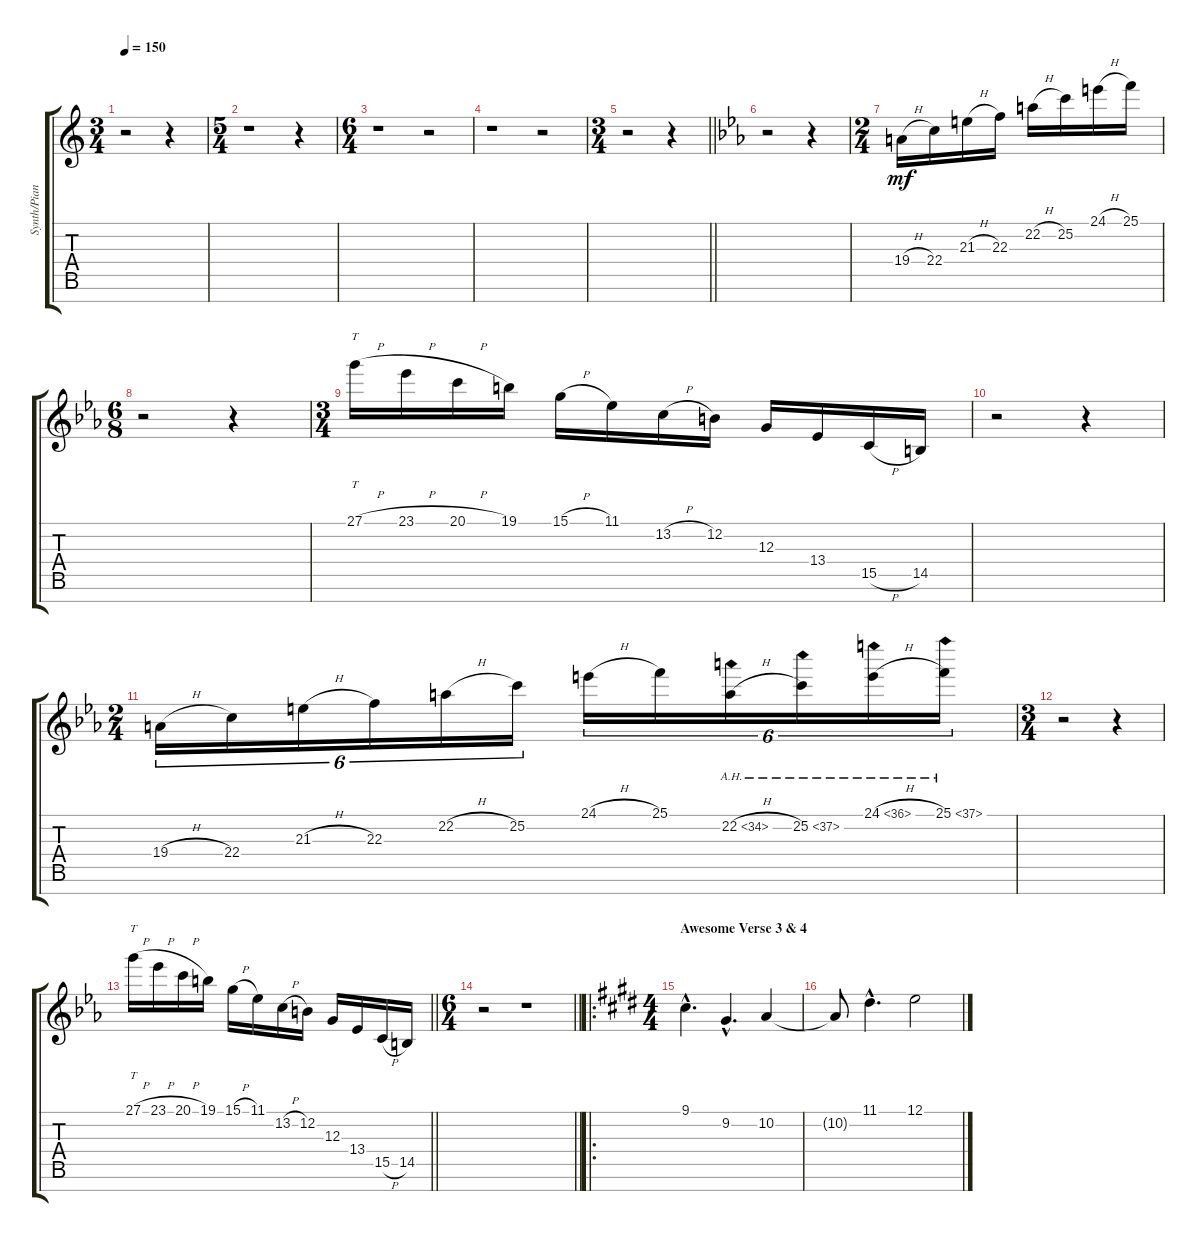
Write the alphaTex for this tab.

\track ("Synth/Piano" "Synth/Pian") {instrument vibraphone}
\staff {score tabs}
\tuning (E4 B3 G3 D3 A2 E2 B1) {hide}
\ts (3 4)
\tempo 150
\clef g2
\ks c
r.2{dy f} r.4 |
\ts (5 4)
r.1 r.4 |
\ts (6 4)
r.1 r.2 |
r.1 r.2 |
\ts (3 4)
\barLineRight lightlight
r.2 r.4 |
\ks eb
r.2 r.4 |
\ts (2 4)
19.4{h}.16{dy mf} 22.4.16 21.3{h}.16 22.3.16 22.2{h}.16 25.2.16 24.1{h}.16 25.1.16 |
\ts (6 8)
r.2 r.4 |
\ts (3 4)
27.1{h}.16{tt} 23.1{h}.16 20.1{h}.16 19.1.16 15.1{h}.16 11.1.16 13.2{h}.16 12.2.16 12.3.16 13.4.16 15.5{h}.16 14.5.16 |
r.2 r.4 |
\ts (2 4)
19.4{h}.16{tu (6 4)} 22.4.16{tu (6 4)} 21.3{h}.16{tu (6 4)} 22.3.16{tu (6 4)} 22.2{h}.16{tu (6 4)} 25.2.16{tu (6 4)} 24.1{h}.16{tu (6 4)} 25.1.16{tu (6 4)} 22.2{ah 12 h}.16{tu (6 4)} 25.2{ah 12}.16{tu (6 4)} 24.1{ah 12 h}.16{tu (6 4)} 25.1{ah 12}.16{tu (6 4)} |
\ts (3 4)
r.2 r.4 |
\barLineRight lightlight
27.1{h}.16{tt} 23.1{h}.16 20.1{h}.16 19.1.16 15.1{h}.16 11.1.16 13.2{h}.16 12.2.16 12.3.16 13.4.16 15.5{h}.16 14.5.16 |
\ts (6 4)
\barLineRight lightlight
r.2 r.1 |
\ro
\ts (4 4)
\section ("" "Awesome Verse 3 & 4")
\ks e
9.1{hac}.4{d} 9.2{hac}.4{d} 10.2.4 |
10.2{t}.8 11.1{hac}.4{d} 12.1.2
